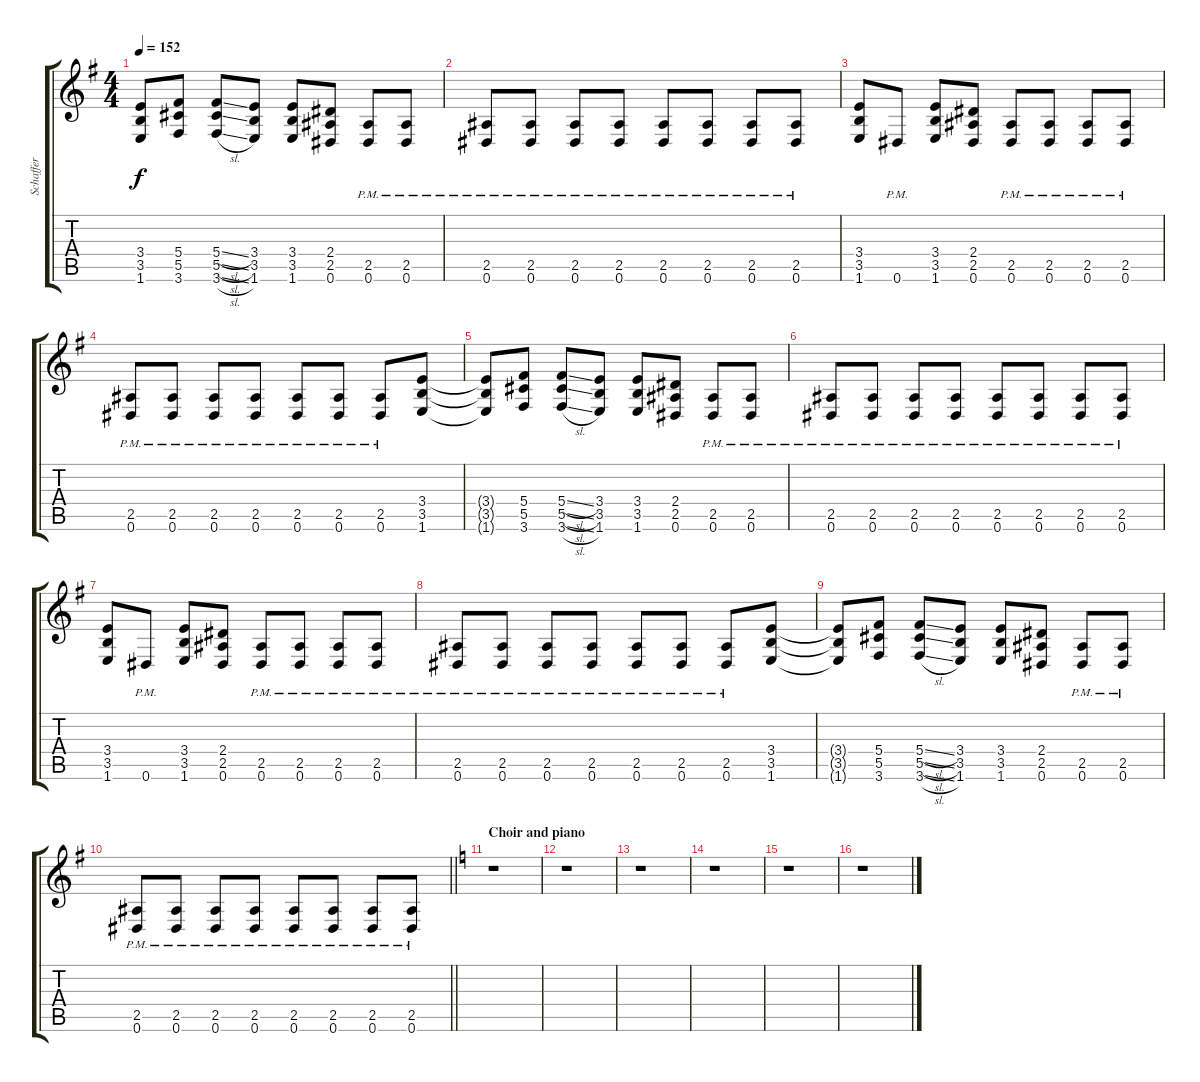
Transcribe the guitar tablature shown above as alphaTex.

\track ("Schaffer" "Schaffer") {instrument distortionguitar}
\staff {score tabs}
\tuning (Eb4 Bb3 Gb3 Db3 Ab2 Eb2) {hide}
\ts (4 4)
\tempo 152
\clef g2
\ks g
(3.4{t} 3.5{t} 1.6{t}).8{dy f} (5.4 5.5 3.6).8 (5.4{sl} 5.5{sl} 3.6{sl}).8 (3.4 3.5 1.6).8 (3.4 3.5 1.6).8 (2.4 2.5 0.6).8 (2.5{pm} 0.6{pm}).8 (2.5{pm} 0.6{pm}).8 |
(2.5{pm} 0.6{pm}).8 (2.5{pm} 0.6{pm}).8 (2.5{pm} 0.6{pm}).8 (2.5{pm} 0.6{pm}).8 (2.5{pm} 0.6{pm}).8 (2.5{pm} 0.6{pm}).8 (2.5{pm} 0.6{pm}).8 (2.5{pm} 0.6{pm}).8 |
(3.4 3.5 1.6).8{volume 4} 0.6{pm}.8 (3.4 3.5 1.6).8 (2.4 2.5 0.6).8 (2.5{pm} 0.6{pm}).8 (2.5{pm} 0.6{pm}).8 (2.5{pm} 0.6{pm}).8 (2.5{pm} 0.6{pm}).8 |
(2.5{pm} 0.6{pm}).8 (2.5{pm} 0.6{pm}).8 (2.5{pm} 0.6{pm}).8 (2.5{pm} 0.6{pm}).8 (2.5{pm} 0.6{pm}).8 (2.5{pm} 0.6{pm}).8 (2.5{pm} 0.6{pm}).8 (3.4 3.5 1.6).8 |
(3.4{t} 3.5{t} 1.6{t}).8 (5.4 5.5 3.6).8 (5.4{sl} 5.5{sl} 3.6{sl}).8 (3.4 3.5 1.6).8 (3.4 3.5 1.6).8 (2.4 2.5 0.6).8 (2.5{pm} 0.6{pm}).8 (2.5{pm} 0.6{pm}).8 |
(2.5{pm} 0.6{pm}).8 (2.5{pm} 0.6{pm}).8 (2.5{pm} 0.6{pm}).8 (2.5{pm} 0.6{pm}).8 (2.5{pm} 0.6{pm}).8 (2.5{pm} 0.6{pm}).8 (2.5{pm} 0.6{pm}).8 (2.5{pm} 0.6{pm}).8 |
(3.4 3.5 1.6).8{volume 0} 0.6{pm}.8 (3.4 3.5 1.6).8 (2.4 2.5 0.6).8 (2.5{pm} 0.6{pm}).8 (2.5{pm} 0.6{pm}).8 (2.5{pm} 0.6{pm}).8 (2.5{pm} 0.6{pm}).8 |
(2.5{pm} 0.6{pm}).8 (2.5{pm} 0.6{pm}).8 (2.5{pm} 0.6{pm}).8 (2.5{pm} 0.6{pm}).8 (2.5{pm} 0.6{pm}).8 (2.5{pm} 0.6{pm}).8 (2.5{pm} 0.6{pm}).8 (3.4 3.5 1.6).8 |
(3.4{t} 3.5{t} 1.6{t}).8 (5.4 5.5 3.6).8 (5.4{sl} 5.5{sl} 3.6{sl}).8 (3.4 3.5 1.6).8 (3.4 3.5 1.6).8 (2.4 2.5 0.6).8 (2.5{pm} 0.6{pm}).8 (2.5{pm} 0.6{pm}).8 |
\barLineRight lightlight
(2.5{pm} 0.6{pm}).8 (2.5{pm} 0.6{pm}).8 (2.5{pm} 0.6{pm}).8 (2.5{pm} 0.6{pm}).8 (2.5{pm} 0.6{pm}).8 (2.5{pm} 0.6{pm}).8 (2.5{pm} 0.6{pm}).8 (2.5{pm} 0.6{pm}).8 |
\section ("" "Choir and piano")
\ks c
r.1 |
r.1 |
r.1 |
r.1 |
r.1 |
r.1
